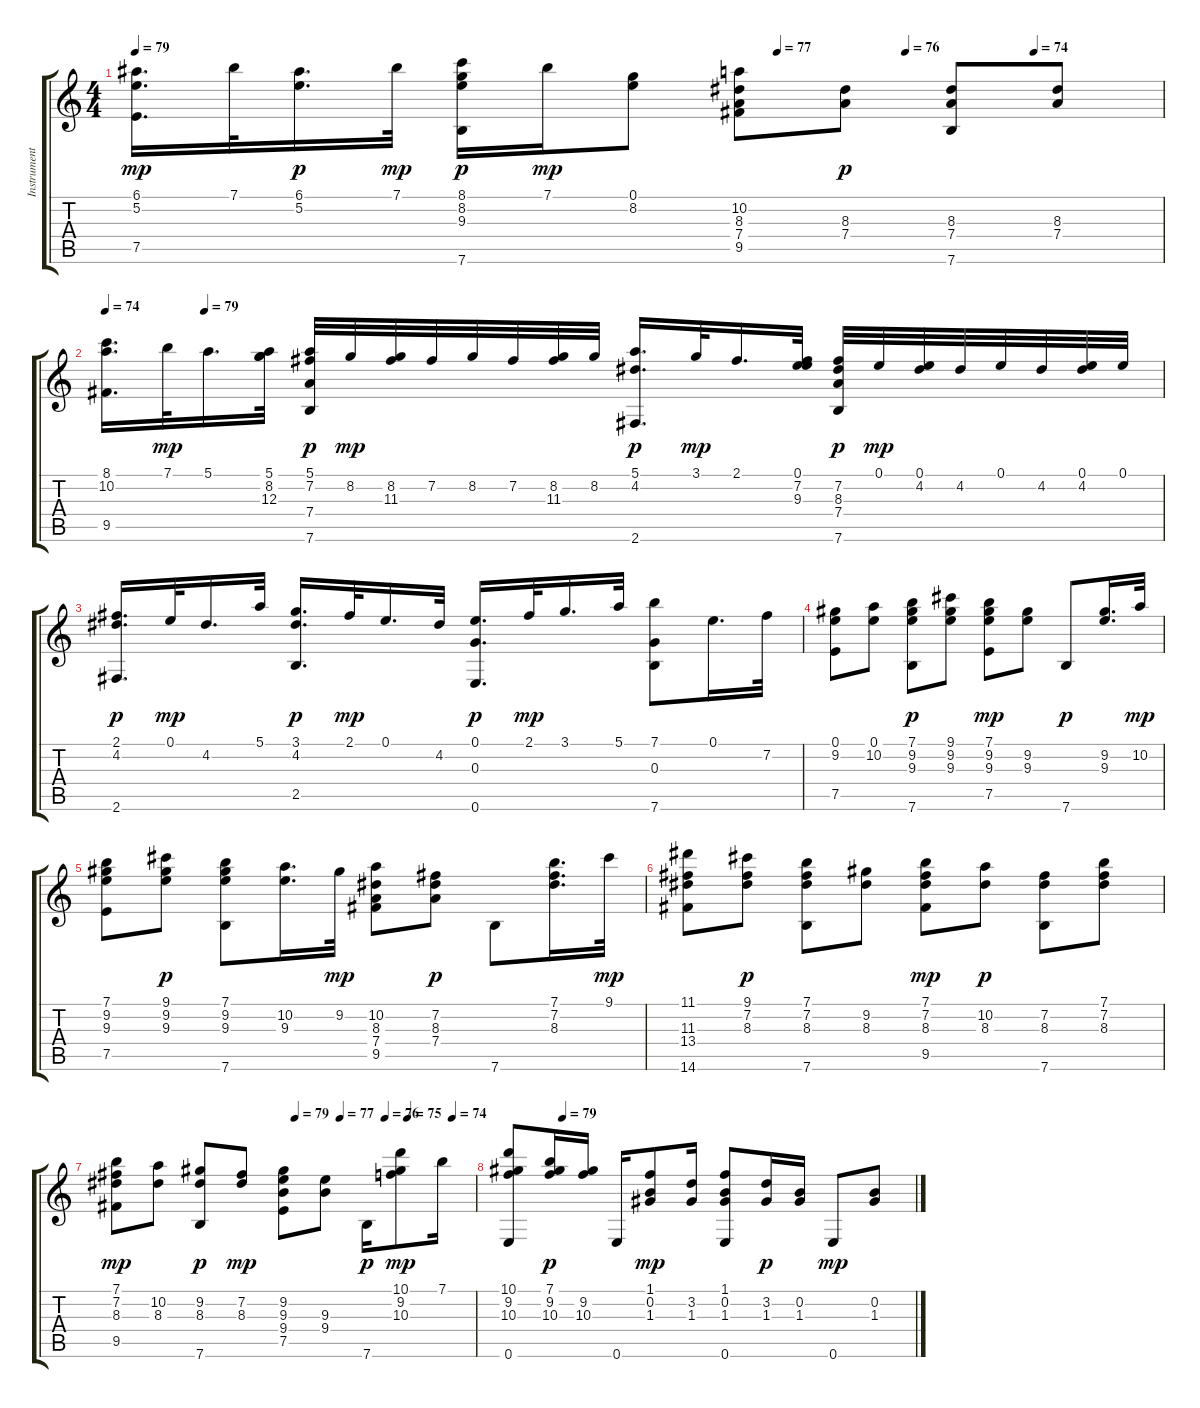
\track ("Instrument25" "Instrument") {instrument acousticguitarnylon}
\staff {score tabs}
\tuning (E4 B3 G3 D3 A2 E2) {hide}
\ts (4 4)
\tempo 79
\tempo (77 0.625)
\tempo (76 0.75)
\tempo (74 0.875)
\clef g2
\ks c
(6.1 5.2 7.5).16{d dy mp} 7.1.32 (6.1 5.2).16{d dy p} 7.1.32{dy mp} (8.1 8.2 9.3 7.6).16{dy p} 7.1.16{dy mp} (0.1 8.2).8 (10.2 8.3 7.4 9.5).8 (8.3 7.4).8{dy p} (8.3 7.4 7.6).8 (8.3 7.4).8 |
\tempo 74
\tempo (79 0.09375)
(8.1 10.2 9.5).16{d} 7.1.32{dy mp} 5.1.16{d} (5.1 8.2 12.3).32 (5.1 7.2 7.4 7.6).32{dy p} 8.2.32{dy mp} (8.2 11.3).32 7.2.32 8.2.32 7.2.32 (8.2 11.3).32 8.2.32 (5.1 4.2 2.6).16{d dy p} 3.1.32{dy mp} 2.1.16{d} (0.1 7.2 9.3).32 (7.2 8.3 7.4 7.6).32{dy p} 0.1.32{dy mp} (0.1 4.2).32 4.2.32 0.1.32 4.2.32 (0.1 4.2).32 0.1.32 |
(2.1 4.2 2.6).16{d dy p} 0.1.32{dy mp} 4.2.16{d} 5.1.32 (3.1 4.2 2.5).16{d dy p} 2.1.32{dy mp} 0.1.16{d} 4.2.32 (0.1 0.3 0.6).16{d dy p} 2.1.32{dy mp} 3.1.16{d} 5.1.32 (7.1 0.3 7.6).8 0.1.16{d} 7.2.32 |
(0.1 9.2 7.5).8 (0.1 10.2).8 (7.1 9.2 9.3 7.6).8{dy p} (9.1 9.2 9.3).8 (7.1 9.2 9.3 7.5).8{dy mp} (9.2 9.3).8 7.6.8{dy p} (9.2 9.3).16{d} 10.2.32{dy mp} |
(7.1 9.2 9.3 7.5).8 (9.1 9.2 9.3).8{dy p} (7.1 9.2 9.3 7.6).8 (10.2 9.3).16{d} 9.2.32{dy mp} (10.2 8.3 7.4 9.5).8 (7.2 8.3 7.4).8{dy p} 7.6.8 (7.1 7.2 8.3).16{d} 9.1.32{dy mp} |
(11.1 11.3 13.4 14.6).8 (9.1 7.2 8.3).8{dy p} (7.1 7.2 8.3 7.6).8 (9.2 8.3).8 (7.1 7.2 8.3 9.5).8{dy mp} (10.2 8.3).8{dy p} (7.2 8.3 7.6).8 (7.1 7.2 8.3).8 |
\tempo (79 0.5)
\tempo (77 0.625)
\tempo (76 0.75)
\tempo (75 0.8125)
\tempo (74 0.9375)
(7.1 7.2 8.3 9.5).8{dy mp} (10.2 8.3).8 (9.2 8.3 7.6).8{dy p} (7.2 8.3).8{dy mp} (9.2 9.3 9.4 7.5).8 (9.3 9.4).8 7.6.16{dy p} (10.1 9.2 10.3).8{dy mp} 7.1.16 |
\tempo (79 0.125)
(10.1 9.2 10.3 0.6).8 (7.1 9.2 10.3).16{dy p} (9.2 10.3).16 0.6.16 (1.1 0.2 1.3).8{dy mp} (3.2 1.3).16 (1.1 0.2 1.3 0.6).8 (3.2 1.3).16{dy p} (0.2 1.3).16 0.6.8{dy mp} (0.2 1.3).8
